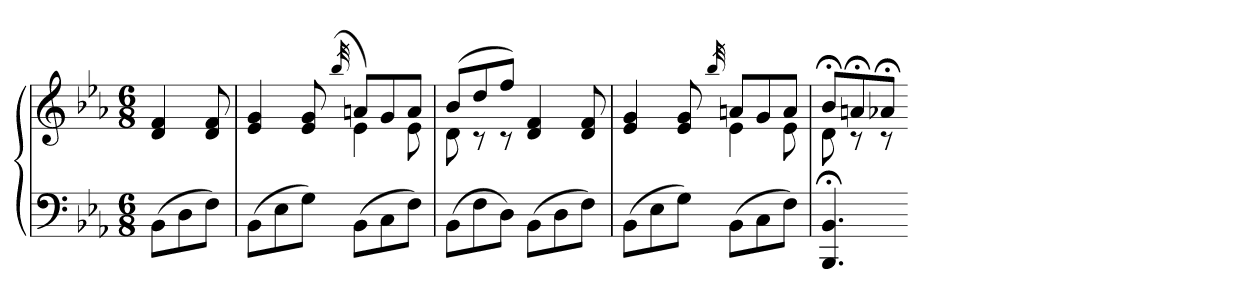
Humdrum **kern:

**kern	**kern
*part1	*part1
*staff2	*staff1
*clefF4	*clefG2
*k[b-e-a-]	*k[b-e-a-]
*E-:	*E-:
*M6/8	*M6/8
=	=
(8BB-L	4d 4f
8D	.
8FJ)	8d 8f
=5	=5
*	*^
(8BB-L	4e- 4g	4.ryy
8E-	.	.
8GJ)	8e- 8g	.
.	(32qbb-	.
(8BB-L	8anL)	4e-
8C	8g	.
8FJ)	8aJ	8e-
=6	=6	=6
(8BB-L	(8b-L	8d
8F	8dd	8r
8DJ)	8ffJ)	8r
(8BB-L	4d 4f	4.ryy
8D	.	.
8FJ)	8d 8f	.
=7	=7	=7
(8BB-L	4e- 4g	4.ryy
8E-	.	.
8GJ)	8e- 8g	.
.	32qbb-	.
(8BB-L	8anL	4e-
8C	8g	.
8FJ)	8aJ	8e-
=8	=8	=8
4.BBB-;< 4.BB-;<	8b-;<L	8d
.	8an;<	8r
.	8a-X;<J	8r
*	*v	*v
=-	=-
*-	*-
